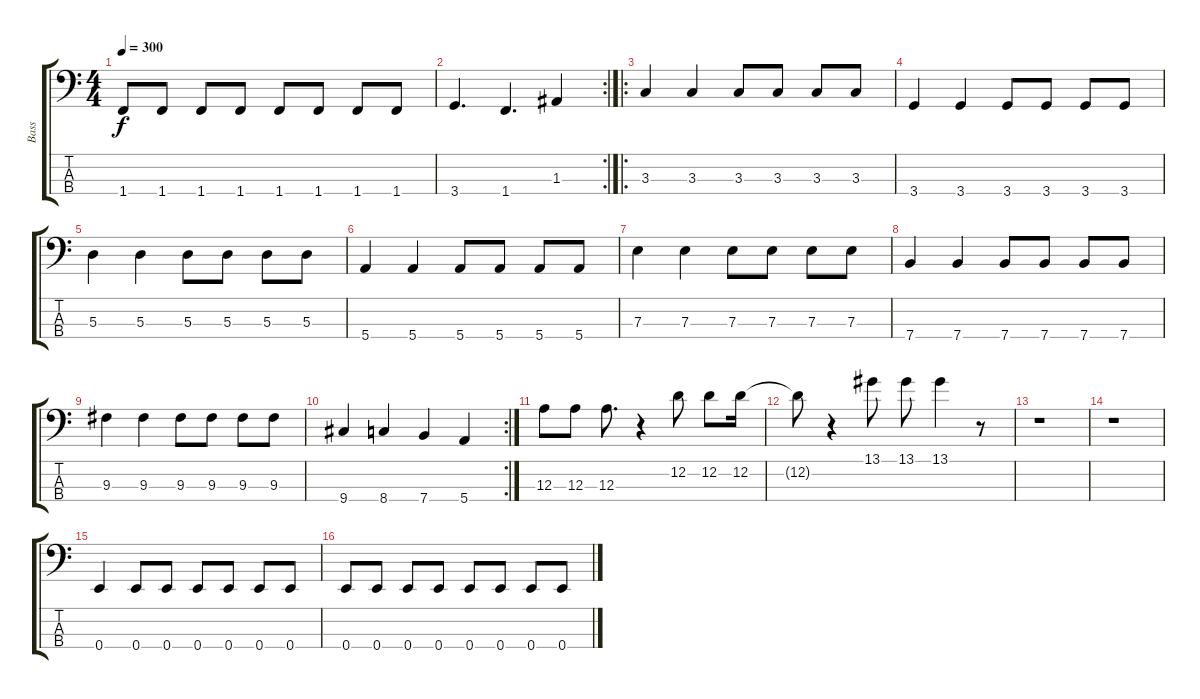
\track ("Bass" "Bass") {instrument electricbasspick}
\staff {score tabs}
\tuning (G2 D2 A1 E1) {hide}
\ts (4 4)
\tempo 300
\clef f4
\ks c
1.4.8{dy f} 1.4.8 1.4.8 1.4.8 1.4.8 1.4.8 1.4.8 1.4.8 |
\rc 2
3.4.4{d} 1.4.4{d} 1.3.4 |
\ro
3.3.4 3.3.4 3.3.8 3.3.8 3.3.8 3.3.8 |
3.4.4 3.4.4 3.4.8 3.4.8 3.4.8 3.4.8 |
5.3.4 5.3.4 5.3.8 5.3.8 5.3.8 5.3.8 |
5.4.4 5.4.4 5.4.8 5.4.8 5.4.8 5.4.8 |
7.3.4 7.3.4 7.3.8 7.3.8 7.3.8 7.3.8 |
7.4.4 7.4.4 7.4.8 7.4.8 7.4.8 7.4.8 |
9.3.4 9.3.4 9.3.8 9.3.8 9.3.8 9.3.8 |
\rc 2
9.4.4 8.4.4 7.4.4 5.4.4 |
12.3.8 12.3.8 12.3.8{d} r.4 12.2.8 12.2.8 12.2.16 |
12.2{t}.8 r.4 13.1.8 13.1.8 13.1.4 r.8 |
r.1 |
r.1 |
0.4.4 0.4.8 0.4.8 0.4.8 0.4.8 0.4.8 0.4.8 |
0.4.8 0.4.8 0.4.8 0.4.8 0.4.8 0.4.8 0.4.8 0.4.8
